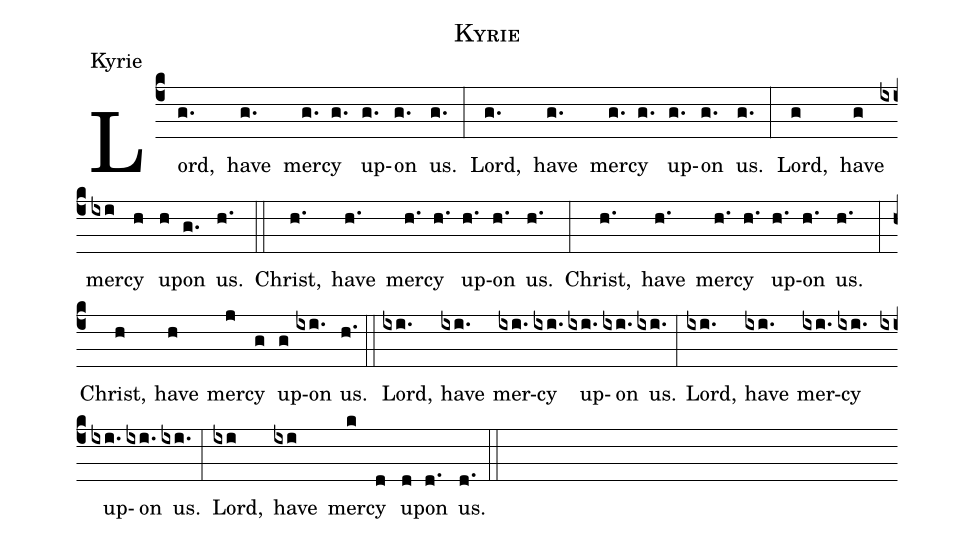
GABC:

name: Kyrie;
office-part: Kyrie;
%%
(c4)Lord,(g.) have(g.) mer(g.)cy(g.) up(g.)on(g.) us.(g.) (:)

Lord,(g.) have(g.) mer(g.)cy(g.) up(g.)on(g.) us.(g.) (:)

Lord,(g) have(g) mer(ixi)cy(h) up(h)on(g.) us.(h.) (::)

Christ,(h.) have(h.) mer(h.)cy(h.) up(h.)on(h.) us.(h.) (:)

Christ,(h.) have(h.) mer(h.)cy(h.) up(h.)on(h.) us.(h.) (:)

Christ,(h) have(h) mer(j)cy(g) up(g)on(ixi.) us.(h.) (::)

Lord,(ixi.) have(ixi.) mer(ixi.)cy(ixi.) up(ixi.)on(ixi.) us.(ixi.) (:)

Lord,(ixi.) have(ixi.) mer(ixi.)cy(ixi.) up(ixi.)on(ixi.) us.(ixi.) (:)

Lord,(ixi) have(ixi) mer(k)cy(d) up(d)on(d.) us.(d.) (::)
